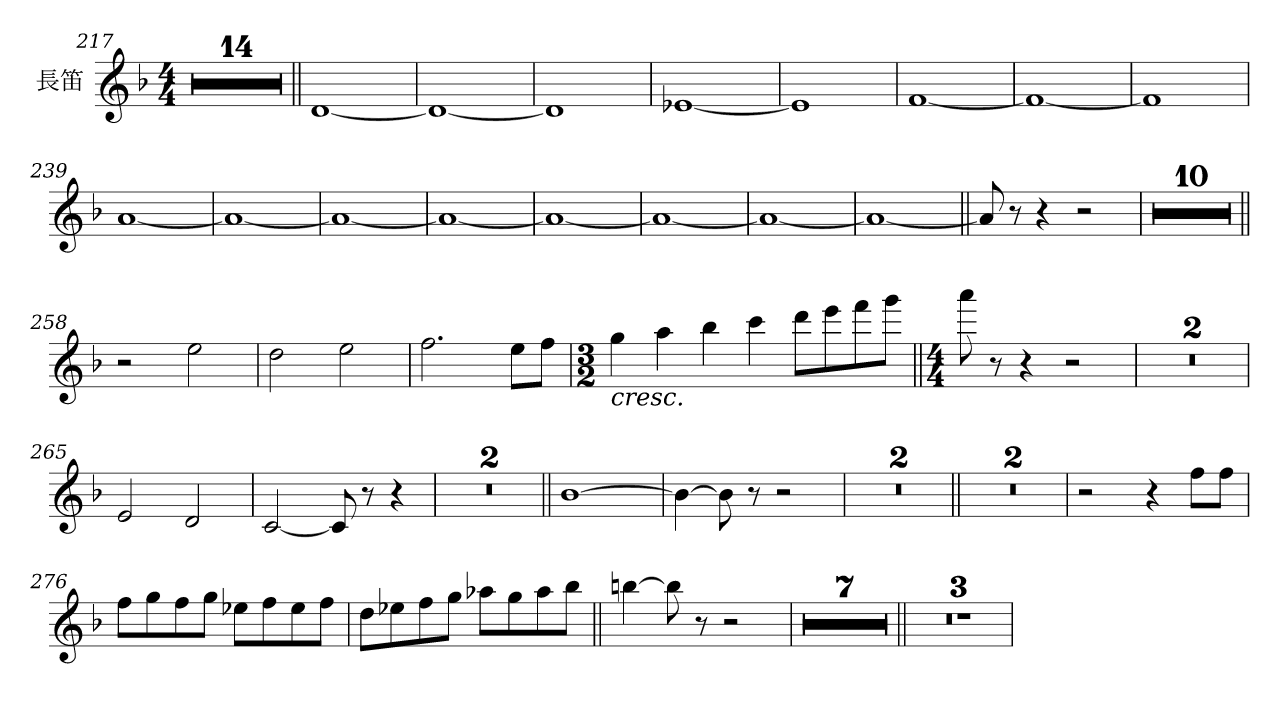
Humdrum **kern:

**kern
*part1
*staff1
*I"長笛
*clefG2
*k[b-]
*M4/4
=217
1r
=218
1r
=219
1r
=220
1r
=221
1r
=222
1r
=223
1r
=224
1r
=225
1r
!!LO:LB:g=z
=226
1r
=227
1r
=228
1r
=229
1r
=230
1r
=231||
[1d
=232
1d_
=233
1d]
=234
[1e-X
=235
1e-]
=236
[1f
=237
1f_
=238
1f]
=239
[1a
=240
1a_
=241
1a_
=242
1a_
=243
1a_
!!LO:LB:g=z
=244
1a_
=245
1a_
=246
1a_
=247||
8a/]
8r
4r
2r
=248
1r
=249
1r
=250
1r
=251
1r
=252
1r
=253
1r
=254
1r
=255
1r
=256
1r
=257
1r
=258||
2r
2ee\
=259
2dd\
2ee\
!!LO:LB:g=z
=260
2.ff\
8ee\L
8ff\J
=261
*M3/2
!LO:TX:b:i:t=cresc.
4gg\
4aa\
4bb-\
4ccc\
8ddd\L
8eee\
8fff\
8ggg\J
=262||
*M4/4
8aaa\
8r
4r
2r
=263
1r
=264
1r
=265
2e/
2d/
=266
[2c/
8c/]
8r
4r
=267
1r
=268
1r
=269||
[1b-
!!LO:LB:g=z
=270
4b-\_
8b-\]
8r
2r
=271
1r
=272
1r
=273||
1r
=274
1r
=275
2r
4r
8ff\L
8ff\J
=276
8ff\L
8gg\
8ff\
8gg\J
8ee-X\L
8ff\
8ee-\
8ff\J
=277
8dd\L
8ee-X\
8ff\
8gg\J
8aa-X\L
8gg\
8aa-\
8bb-\J
=278||
[4bbn\
8bb\]
8r
2r
=279
1r
!!LO:LB:g=z
=280
1r
=281
1r
=282
1r
=283
1r
=284
1r
=285
1r
=286||
1r
=287
1r
=288
1r
=
*-
